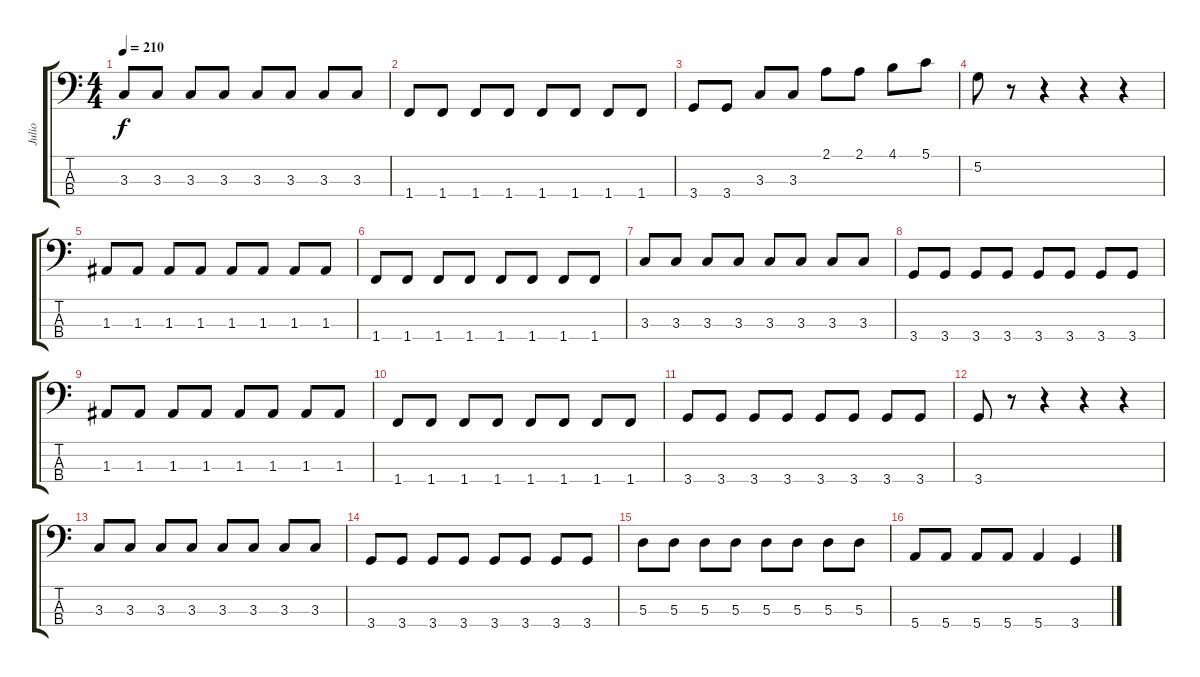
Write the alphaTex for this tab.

\track ("Julio" "Julio") {instrument electricbassfinger}
\staff {score tabs}
\tuning (G2 D2 A1 E1) {hide}
\ts (4 4)
\tempo 210
\clef f4
\ks c
3.3.8{dy f} 3.3.8 3.3.8 3.3.8 3.3.8 3.3.8 3.3.8 3.3.8 |
1.4.8 1.4.8 1.4.8 1.4.8 1.4.8 1.4.8 1.4.8 1.4.8 |
3.4.8 3.4.8 3.3.8 3.3.8 2.1.8 2.1.8 4.1.8 5.1.8 |
5.2.8 r.8 r.4 r.4 r.4 |
1.3.8 1.3.8 1.3.8 1.3.8 1.3.8 1.3.8 1.3.8 1.3.8 |
1.4.8 1.4.8 1.4.8 1.4.8 1.4.8 1.4.8 1.4.8 1.4.8 |
3.3.8 3.3.8 3.3.8 3.3.8 3.3.8 3.3.8 3.3.8 3.3.8 |
3.4.8 3.4.8 3.4.8 3.4.8 3.4.8 3.4.8 3.4.8 3.4.8 |
1.3.8 1.3.8 1.3.8 1.3.8 1.3.8 1.3.8 1.3.8 1.3.8 |
1.4.8 1.4.8 1.4.8 1.4.8 1.4.8 1.4.8 1.4.8 1.4.8 |
3.4.8 3.4.8 3.4.8 3.4.8 3.4.8 3.4.8 3.4.8 3.4.8 |
3.4.8 r.8 r.4 r.4 r.4 |
3.3.8 3.3.8 3.3.8 3.3.8 3.3.8 3.3.8 3.3.8 3.3.8 |
3.4.8 3.4.8 3.4.8 3.4.8 3.4.8 3.4.8 3.4.8 3.4.8 |
5.3.8 5.3.8 5.3.8 5.3.8 5.3.8 5.3.8 5.3.8 5.3.8 |
5.4.8 5.4.8 5.4.8 5.4.8 5.4.4 3.4.4
